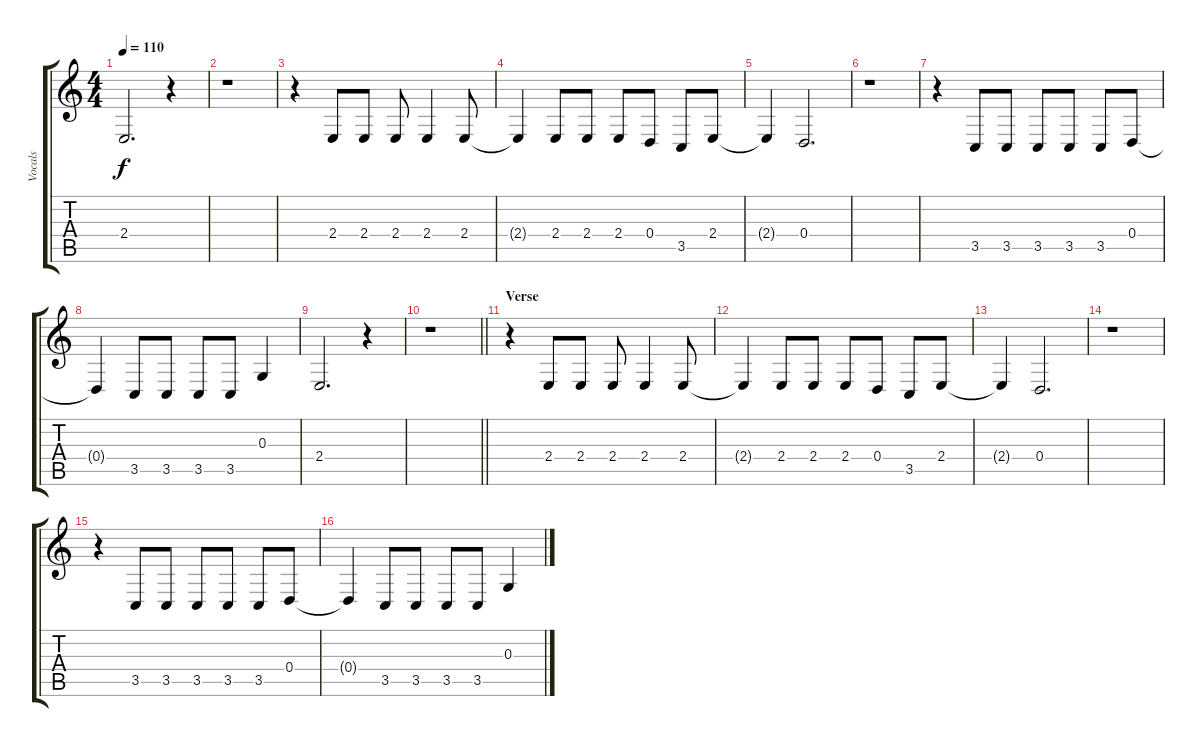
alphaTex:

\track ("Vocals" "Vocals") {instrument lead6voice}
\staff {score tabs}
\tuning (E4 B3 G3 D3 A2 E2) {hide}
\ts (4 4)
\tempo 110
\clef g2
\ks c
2.4.2{d dy f} r.4 |
r.1 |
r.4 2.4.8 2.4.8 2.4.8 2.4.4 2.4.8 |
2.4{t}.4 2.4.8 2.4.8 2.4.8 0.4.8 3.5.8 2.4.8 |
2.4{t}.4 0.4.2{d} |
r.1 |
r.4 3.5.8 3.5.8 3.5.8 3.5.8 3.5.8 0.4.8 |
0.4{t}.4 3.5.8 3.5.8 3.5.8 3.5.8 0.3.4 |
2.4.2{d} r.4 |
\barLineRight lightlight
r.1 |
\section ("" "Verse")
r.4 2.4.8 2.4.8 2.4.8 2.4.4 2.4.8 |
2.4{t}.4 2.4.8 2.4.8 2.4.8 0.4.8 3.5.8 2.4.8 |
2.4{t}.4 0.4.2{d} |
r.1 |
r.4 3.5.8 3.5.8 3.5.8 3.5.8 3.5.8 0.4.8 |
0.4{t}.4 3.5.8 3.5.8 3.5.8 3.5.8 0.3.4
